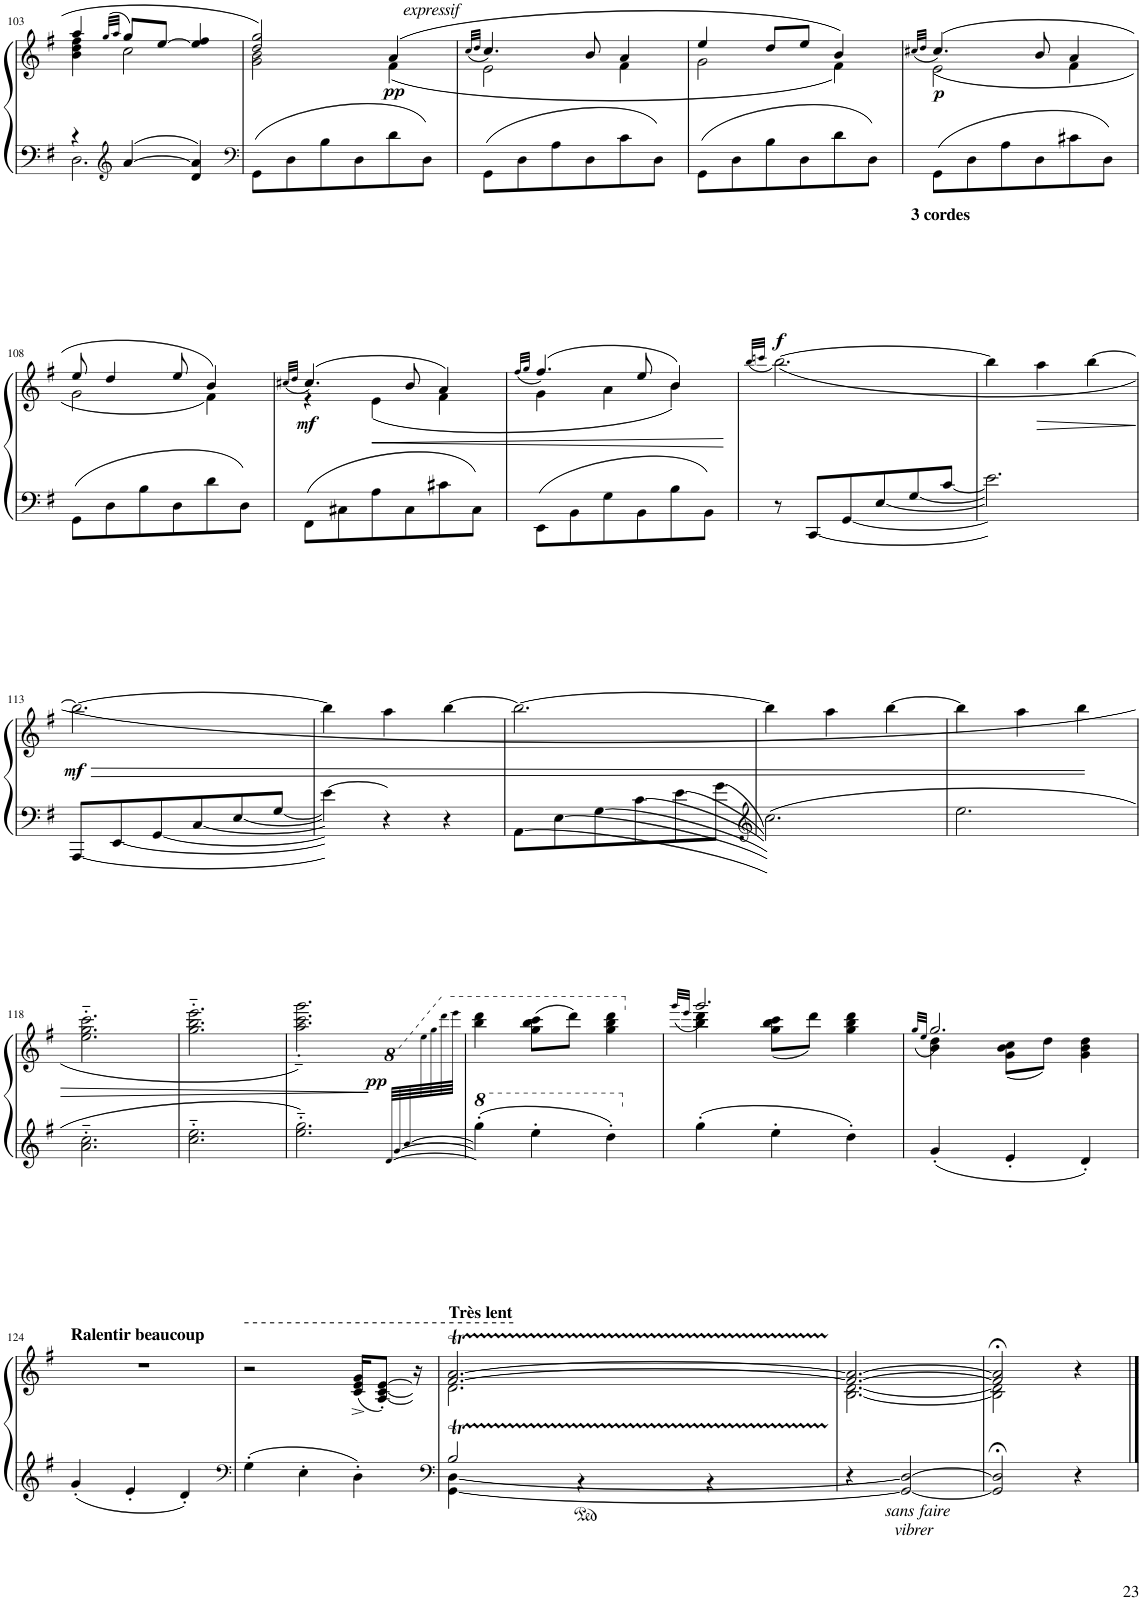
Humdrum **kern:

**kern	**kern	**dynam
*part1	*part1	*part1
*staff2	*staff1	*staff1/2
*I"Piano	*	*
*I'Pno.	*	*
!!LO:PB:g=z
*clefF4	*clefG2	*
*k[f#]	*k[f#]	*
*M3/4	*M3/4	*
=103	=103	=103
*^	*^	*
4r	2.D\	4aa/	4b\ 4dd\ 4ff#\	.
*clefG2	*	*	*	*
.	.	(32qgg/LLL	.	.
.	.	32qaa/JJJ	.	.
[4a/	.	8gg/L)	2cc\	.
.	.	[8ee/J	.	.
4d/ 4a/]	.	4ee/] 4ff#/	.	.
*v	*v	*	*	*
=104	=104	=104	=104
*clefF4	*	*	*
8GG\L	2dd/ 2gg/	2g\ 2b\	.
8D\	.	.	.
8B\	.	.	.
8D\	.	.	.
!	!LO:TX:a:i:t=expressif	!	!
!	!	!	!LO:DY:b
8d\	(4a/	(4f#\	pp
8D\J	.	.	.
=105	=105	=105	=105
*	*	*^	*
.	.	.	(32qcc/LLL	.
.	.	.	32qdd/JJJ	.
8GG\L	(4.cc/	2e\	8cc	.
8D\	.	.	8ryy	.
8A\	.	.	2ryy	.
8D\	8b/	.	.	.
8c\	4a/	4f#\	.	.
8D\J)	.	.	.	.
*	*	*v	*v	*
=106	=106	=106	=106
8GG\L	4ee/	2g\	.
8D\	.	.	.
8B\	8dd/L	.	.
8D\	8ee/J	.	.
8d\	4b/)	4f#\)	.
8D\J	.	.	.
=107	=107	=107	=107
*	*	*^	*
.	.	.	(32qcc#X/LLL	.
.	.	.	32qdd/JJJ	.
!LO:TX:b:B:t=3 cordes	!	!	!	!
!	!	!	!	!LO:DY:b
8GG\L	((4.cc#X/	(2e\	8cc#	p
8D\	.	.	8ryy	.
8A\	.	.	2ryy	.
8D\	8b/	.	.	.
8c#X\	4a/	4f#\	.	.
8D\J)	.	.	.	.
*	*	*v	*v	*
!!LO:LB:g=z
=108	=108	=108	=108
8GG\L	8ee/	2g\	.
8D\	4dd/	.	.
8B\	.	.	.
8D\	8ee/	.	.
8d\	4b/)	4f#\)	.
8D\J	.	.	.
=109	=109	=109	=109
*	*	*^	*
.	.	.	(32qcc#X/LLL	.
.	.	.	32qdd/JJJ	.
!	!	!	!	!LO:DY:b
8FF#\L	((4.cc#X/	4r	8cc#	mf
8C#X\	.	.	8ryy	.
!	!	!	!	!LO:HP:b
8A\	.	(4e\	2ryy	<
8C#\	8b/	.	.	.
8c#X\	4a/)	4f#\	.	.
8C#\J)	.	.	.	.
=110	=110	=110	=110	=110
.	.	.	(32qff#/LLL	.
.	.	.	32qgg/JJJ	.
8EE\L	((4.ff#/	4g\	8ff#	.
8BB\	.	.	8ryy	.
8G\	.	4a\	2ryy	.
8BB\	8ee/	.	.	.
8B\	4b/))	4b\	.	.
8BB\J)	.	.	.	.
*	*	*v	*v	*
=111	=111	=111	=111
.	.	(32qbb/LLL	.
.	.	32qcccn/JJJ	.
!	!	!LO:N:head=open	!LO:DY:a
8r	(2.bb\	[8bb	f
[8CC/L	.	8ryy	.
[8GG/	.	2ryy	.
[8E/	.	.	.
[8G/	.	.	.
[8c/J	.	.	.
*	*v	*v	*
=112	=112	=112
*^	*	*
2.e\	2.CC] 2.GG] 2.E] 2.G] 2.c]	4bb\]	.
!	!	!	!LO:HP:b
.	.	4aa\	>
.	.	[4bb\	.
*v	*v	*	*
.	.	[
!!LO:LB:g=z
=113	=113	=113
!	!	!LO:DY:b
[8AAA/L	2.bb\_	mf
[8EE/	.	.
[8GG/	.	.
[8C/	.	.
[8E/	.	.
[8G/J	.	.
=114	=114	=114
*^	*	*
[4e\	4AAA] 4EE] 4GG] 4C] 4E] 4G]	4bb\]	.
4r	4e]	4aa\	.
4r	4ryy	[4bb\	.
*v	*v	*	*
=115	=115	=115
[8AA\L	2.bb\_	.
[8E\	.	.
[8G\	.	.
[8c\	.	.
[8e\	.	.
[8g\J	.	.
=116	=116	=116
*clefG2	*	*
*^	*	*
2.cc\	4AA] 4E] 4G] 4c] 4e] 4g]	4bb\]	.
.	4ryy	4aa\	.
.	4ryy	[4bb\	.
*v	*v	*	*
=117	=117	=117
2.ee\	4bb\]	.
.	4aa\	.
.	4bb\	.
!!LO:LB:g=z
=118	=118	=118
2.a\'~ 2.cc\'~	2.ee\'~ 2.gg\'~ 2.ccc\'~	.
=119	=119	=119
2.cc\'~ 2.ee\'~	2.gg\'~ 2.bb\'~ 2.eee\'~	.
=120	=120	=120
*^	*^	*
*	*	*8va	*	*
8.ryy	2.ee\'~ 2.gg\'~	2.aa\'~ 2.ccc\'~ 2.ggg\'~)	2ryy	.
.	.	.	8.ryy	]
*Xtuplet	*	*	*	*
!	!	!	!	!LO:DY:b
[112dd!/LLLL	.	.	56.ryy	pp
[112gg!/	.	.	.	.
[112bb!/	.	.	.	.
28ryy	.	.	112eee!\	.
.	.	.	112ggg!\	.
.	.	.	112dddd!\	.
.	.	.	112eeee!\JJJJ	.
*	*	*v	*v	*
=121	=121	=121	=121
*8va	*	*	*
4ggg'\	4dd] 4gg] 4bb]	4bbb\ 4dddd\	.
4eee'\	2ryy	(8ggg\ 8bbb\ 8cccc\L	.
.	.	8dddd\J)	.
4ddd'\	.	4ggg\ 4bbb\ 4dddd\	.
*v	*v	*	*
=122	=122	=122
*	*^	*
*	*	*^	*
*	*X8va	*	*	*
.	.	.	(32qggg/LLL	.
.	.	.	32qeee/JJJ	.
*	*v	*v	*v	*
*X8va	*	*
*	*^	*
*	*	*^	*
4gg'\	2.ggg/	4bb\ 4ddd\	[8gggL)	.
.	.	.	8gggJ_	.
4ee'\	.	(8gg\ 8bb\ 8ccc\L	2ggg]	.
.	.	8ddd\J)	.	.
4dd'\	.	4gg\ 4bb\ 4ddd\	.	.
=123	=123	=123	=123	=123
.	.	.	(32qgg/LLL	.
.	.	.	32qee/JJJ	.
4g'/	2.gg/	4b\ 4dd\	[8ggL)	.
.	.	.	8ggJ_	.
4e'/	.	(8g\ 8b\ 8cc\L	2gg]	.
.	.	8dd\J)	.	.
4d'/	.	4g\ 4b\ 4dd\	.	.
*	*	*v	*v	*
!!LO:LB:g=z
=124	=124	=124	=124
!	!LO:TX:a:B:t=Ralentir beaucoup	!	!
*	*v	*v	*
4g'/	2.r	.
4e'/	.	.
4d'/	.	.
=125	=125	=125
*clefF4	*	*
*	*^	*
4G'\	2r	2ryy	.
4E'\	.	.	.
4D'\	(16c/^ 16e/^ 16g/^KL	8.ryy	.
.	[8A/' [8c/' [8e/'J)	.	.
.	16r	16A] 16c] 16e]	.
*	*v	*v	*
=126	=126	=126
*clefF4	*	*
*^	*^	*
*	*^	*	*^	*
!	!	!	!LO:TX:a:B:t=Très lent	!	!	!
2.Bt/	[4GG\ [4D\	32B!LLL	[2.f#/T [2.a/T	2.d\	32d!LLL	.
.	.	32c!	.	.	32e!	.
.	.	32B!	.	.	32d!	.
.	.	32c!	.	.	32e!	.
.	.	32B!	.	.	32d!	.
.	.	32c!	.	.	32e!	.
.	.	32B!	.	.	32d!	.
.	.	32c!JJJ	.	.	32e!JJJ	.
.	4r	32B!LLL	.	.	32d!LLL	.
.	.	32c!	.	.	32e!	.
.	.	32B!	.	.	32d!	.
.	.	32c!	.	.	32e!	.
.	.	32B!	.	.	32d!	.
.	.	32c!	.	.	32e!	.
.	.	32B!	.	.	32d!	.
.	.	32c!JJJ	.	.	32e!JJJ	.
.	4r	32B!LLL	.	.	32d!LLL	.
.	.	32c!	.	.	32e!	.
.	.	32B!	.	.	32d!	.
.	.	32c!	.	.	32e!	.
.	.	32B!	.	.	32d!	.
.	.	32c!	.	.	32e!	.
.	.	32B!	.	.	32d!	.
.	.	32c!JJJ	.	.	32e!JJJ	.
*v	*v	*v	*	*	*	*
*	*	*v	*v	*
=127	=127	=127	=127
4r	2.f#/_ 2.a/_	[2.B\ [2.d\	.
!LO:TX:b:i:t=sans faire	!	!	!
!LO:TX:b:i:t=vibrer	!	!	!
2GG/_ 2D/_	.	.	.
=128	=128	=128	=128
2GG/];< 2D/];<	2f#/];< 2a/];<	2B\] 2d\]	.
4r	4r	4ryy	.
*	*v	*v	*
==	==	==
*-	*-	*-
